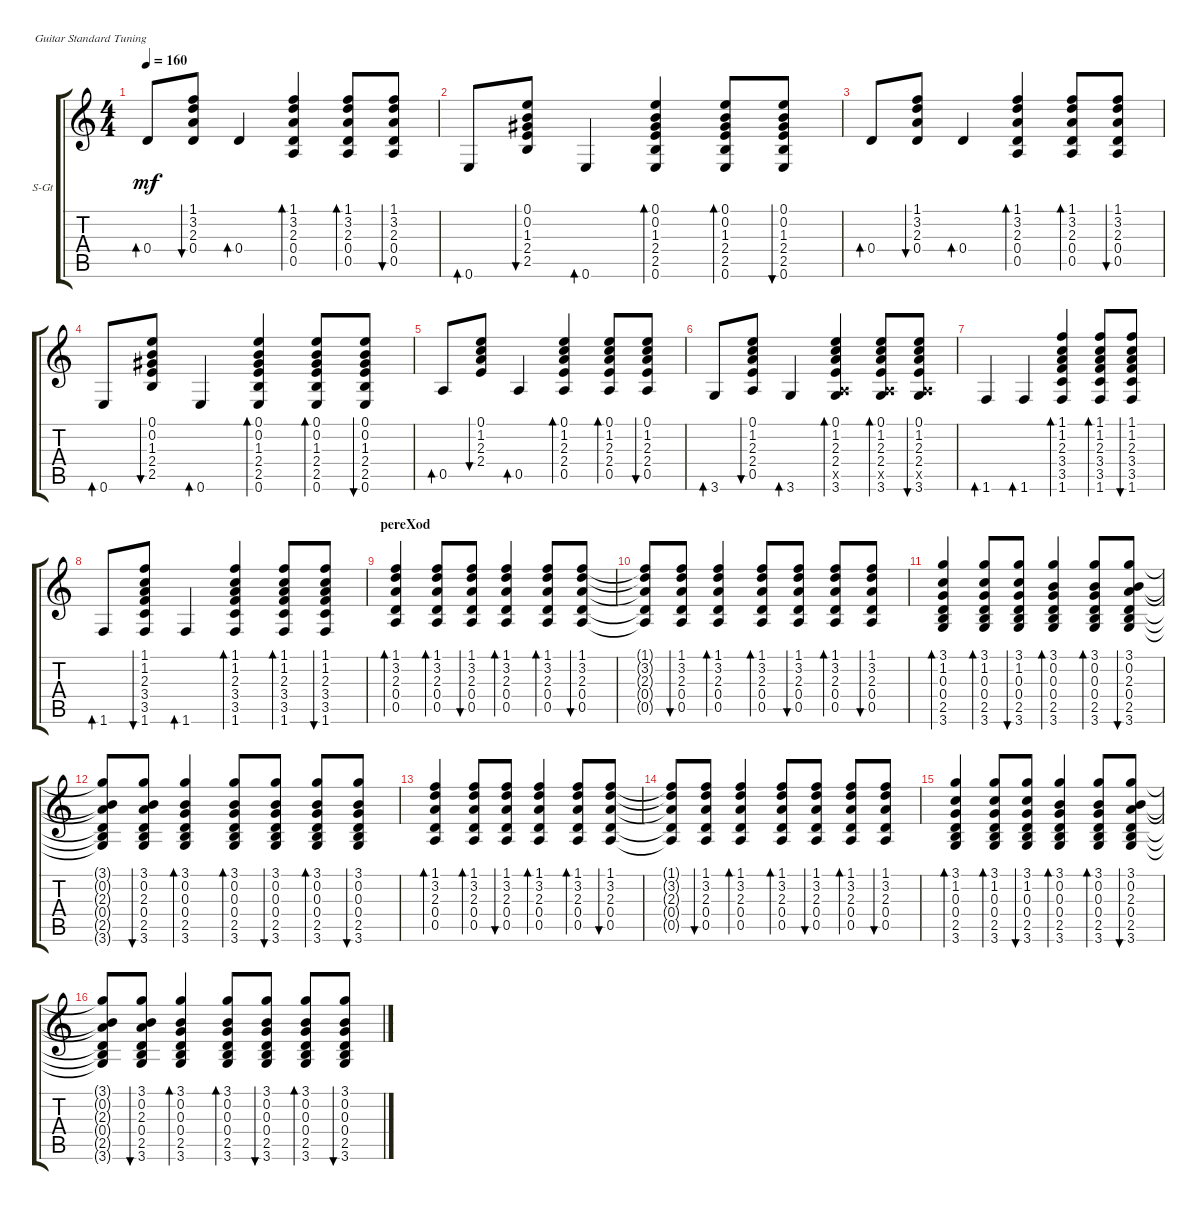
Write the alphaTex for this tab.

\defaultSystemsLayout 4
\bracketExtendMode groupsimilarinstruments
\firstSystemTrackNameOrientation horizontal
\otherSystemsTrackNameOrientation horizontal
\track ("Steel Guitar" "S-Gt") {instrument acousticguitarsteel}
\staff {score tabs}
\tuning (E4 B3 G3 D3 A2 E2)
\ts (4 4)
\tempo 160
\clef g2
\ks aminor
0.4.8{bd 30 dy mf} (1.1 3.2 2.3 0.4).8{bu 30} 0.4.4{bd 30} (1.1 3.2 2.3 0.4 0.5).4{bd 30} (1.1 3.2 2.3 0.4 0.5).8{bd 30} (1.1 3.2 2.3 0.4 0.5).8{bu 30} |
0.6.8{bd 30} (0.1 0.2 1.3 2.4 2.5).8{bu 30} 0.6.4{bd 30} (0.1 0.2 1.3 2.4 2.5 0.6).4{bd 30} (0.1 0.2 1.3 2.4 2.5 0.6).8{bd 30} (0.1 0.2 1.3 2.4 2.5 0.6).8{bu 30} |
0.4.8{bd 30} (1.1 3.2 2.3 0.4).8{bu 30} 0.4.4{bd 30} (1.1 3.2 2.3 0.4 0.5).4{bd 30} (1.1 3.2 2.3 0.4 0.5).8{bd 30} (1.1 3.2 2.3 0.4 0.5).8{bu 30} |
0.6.8{bd 30} (0.1 0.2 1.3 2.4 2.5).8{bu 30} 0.6.4{bd 30} (0.1 0.2 1.3 2.4 2.5 0.6).4{bd 30} (0.1 0.2 1.3 2.4 2.5 0.6).8{bd 30} (0.1 0.2 1.3 2.4 2.5 0.6).8{bu 30} |
0.5.8{bd 30} (0.1 1.2 2.3 2.4).8{bu 30} 0.5.4{bd 30} (0.1 1.2 2.3 2.4 0.5).4{bd 30} (0.1 1.2 2.3 2.4 0.5).8{bd 30} (0.1 1.2 2.3 2.4 0.5).8{bu 30} |
3.6.8{bd 30} (0.1 1.2 2.3 2.4 0.5).8{bu 30} 3.6.4{bd 30} (0.1 1.2 2.3 2.4 0.5{x} 3.6).4{bd 30} (0.1 1.2 2.3 2.4 0.5{x} 3.6).8{bd 30} (0.1 1.2 2.3 2.4 0.5{x} 3.6).8{bu 30} |
1.6.4{bd 30} 1.6.4{bd 30} (1.1 1.2 2.3 3.4 3.5 1.6).4{bd 30} (1.1 1.2 2.3 3.4 3.5 1.6).8{bd 30} (1.1 1.2 2.3 3.4 3.5 1.6).8{bu 30} |
1.6.8{bd 30} (1.1 1.2 2.3 3.4 3.5 1.6).8{bu 30} 1.6.4{bd 30} (1.1 1.2 2.3 3.4 3.5 1.6).4{bd 30} (1.1 1.2 2.3 3.4 3.5 1.6).8{bd 30} (1.1 1.2 2.3 3.4 3.5 1.6).8{bu 30} |
\section ("" "pereXod")
(1.1 3.2 2.3 0.4 0.5).4{bd 30} (1.1 3.2 2.3 0.4 0.5).8{bd 30} (1.1 3.2 2.3 0.4 0.5).8{bu 30} (1.1 3.2 2.3 0.4 0.5).4{bd 30} (1.1 3.2 2.3 0.4 0.5).8{bd 30} (1.1 3.2 2.3 0.4 0.5).8{bu 30} |
(1.1{t} 3.2{t} 2.3{t} 0.4{t} 0.5{t}).8 (1.1 3.2 2.3 0.4 0.5).8{bu 30} (1.1 3.2 2.3 0.4 0.5).4{bd 30} (1.1 3.2 2.3 0.4 0.5).8{bd 30} (1.1 3.2 2.3 0.4 0.5).8{bu 30} (1.1 3.2 2.3 0.4 0.5).8{bd 30} (1.1 3.2 2.3 0.4 0.5).8{bu 30} |
(3.1 1.2 0.3 0.4 2.5 3.6).4{bd 30} (3.1 1.2 0.3 0.4 2.5 3.6).8{bd 30} (3.1 1.2 0.3 0.4 2.5 3.6).8{bu 30} (3.1 0.2 0.3 0.4 2.5 3.6).4{bd 30} (3.1 0.2 0.3 0.4 2.5 3.6).8{bd 30} (3.1 0.2 2.3 0.4 2.5 3.6).8{bu 30} |
(3.1{t} 0.2{t} 2.3{t} 0.4{t} 2.5{t} 3.6{t}).8 (3.1 0.2 2.3 0.4 2.5 3.6).8{bu 30} (3.1 0.2 0.3 0.4 2.5 3.6).4{bd 30} (3.1 0.2 0.3 0.4 2.5 3.6).8{bd 30} (3.1 0.2 0.3 0.4 2.5 3.6).8{bu 30} (3.1 0.2 0.3 0.4 2.5 3.6).8{bd 30} (3.1 0.2 0.3 0.4 2.5 3.6).8{bu 30} |
(1.1 3.2 2.3 0.4 0.5).4{bd 30} (1.1 3.2 2.3 0.4 0.5).8{bd 30} (1.1 3.2 2.3 0.4 0.5).8{bu 30} (1.1 3.2 2.3 0.4 0.5).4{bd 30} (1.1 3.2 2.3 0.4 0.5).8{bd 30} (1.1 3.2 2.3 0.4 0.5).8{bu 30} |
(1.1{t} 3.2{t} 2.3{t} 0.4{t} 0.5{t}).8 (1.1 3.2 2.3 0.4 0.5).8{bu 30} (1.1 3.2 2.3 0.4 0.5).4{bd 30} (1.1 3.2 2.3 0.4 0.5).8{bd 30} (1.1 3.2 2.3 0.4 0.5).8{bu 30} (1.1 3.2 2.3 0.4 0.5).8{bd 30} (1.1 3.2 2.3 0.4 0.5).8{bu 30} |
(3.1 1.2 0.3 0.4 2.5 3.6).4{bd 30} (3.1 1.2 0.3 0.4 2.5 3.6).8{bd 30} (3.1 1.2 0.3 0.4 2.5 3.6).8{bu 30} (3.1 0.2 0.3 0.4 2.5 3.6).4{bd 30} (3.1 0.2 0.3 0.4 2.5 3.6).8{bd 30} (3.1 0.2 2.3 0.4 2.5 3.6).8{bu 30} |
(3.1{t} 0.2{t} 2.3{t} 0.4{t} 2.5{t} 3.6{t}).8 (3.1 0.2 2.3 0.4 2.5 3.6).8{bu 30} (3.1 0.2 0.3 0.4 2.5 3.6).4{bd 30} (3.1 0.2 0.3 0.4 2.5 3.6).8{bd 30} (3.1 0.2 0.3 0.4 2.5 3.6).8{bu 30} (3.1 0.2 0.3 0.4 2.5 3.6).8{bd 30} (3.1 0.2 0.3 0.4 2.5 3.6).8{bu 30}
